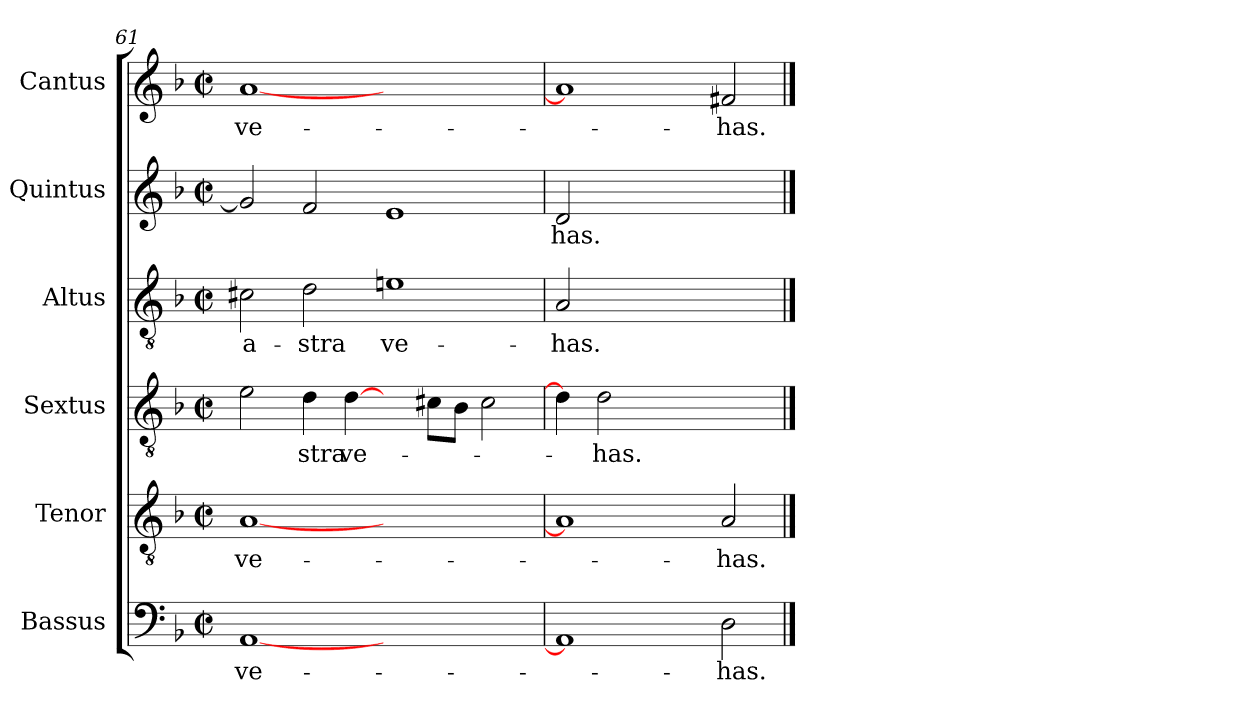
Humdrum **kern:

**kern	**text	**kern	**text	**kern	**text	**kern	**text	**kern	**text	**kern	**text
*part6	*part6	*part5	*part5	*part4	*part4	*part3	*part3	*part2	*part2	*part1	*part1
*staff6	*staff6	*staff5	*staff5	*staff4	*staff4	*staff3	*staff3	*staff2	*staff2	*staff1	*staff1
*I"Bassus	*	*I"Tenor	*	*I"Sextus	*	*I"Altus	*	*I"Quintus	*	*I"Cantus	*
*I'B	*	*I'T	*	*	*	*I'A	*	*	*	*I'C	*
*clefF4	*	*clefGv2	*	*clefGv2	*	*clefGv2	*	*clefG2	*	*clefG2	*
*k[b-]	*	*k[b-]	*	*k[b-]	*	*k[b-]	*	*k[b-]	*	*k[b-]	*
*F:	*	*F:	*	*F:	*	*F:	*	*F:	*	*F:	*
*M2/2	*	*M2/2	*	*M2/2	*	*M2/2	*	*M2/2	*	*M2/2	*
*met(c|)	*	*met(c|)	*	*met(c|)	*	*met(c|)	*	*met(c|)	*	*met(c|)	*
=61	=61	=61	=61	=61	=61	=61	=61	=61	=61	=61	=61
[1AA	ve-	[1A	ve-	2e\	.	2c#X\	a-	2g/]	.	[1a	ve-
.	.	.	.	4d\	-stra	2d\	-stra	2f/	.	.	.
.	.	.	.	[4d\	ve-	.	.	.	.	.	.
1ryy	.	1ryy	.	4ryy	.	1en	ve-	1e	.	1ryy	.
.	.	.	.	8c#X\L	.	.	.	.	.	.	.
.	.	.	.	8B-\J	.	.	.	.	.	.	.
.	.	.	.	2c#\	.	.	.	.	.	.	.
=62	=62	=62	=62	=62	=62	=62	=62	=62	=62	=62	=62
1AA]	.	1A]	.	4d\]	.	2A/	-has.	2d/	-has.	1a]	.
.	.	.	.	2d\	-has.	.	.	.	.	.	.
.	.	.	.	.	.	1ryy	.	1ryy	.	.	.
.	.	.	.	2.ryy	.	.	.	.	.	.	.
2D\	-has.	2A/	-has.	.	.	.	.	.	.	2f#X/	-has.
==	==	==	==	==	==	==	==	==	==	==	==
*-	*-	*-	*-	*-	*-	*-	*-	*-	*-	*-	*-
